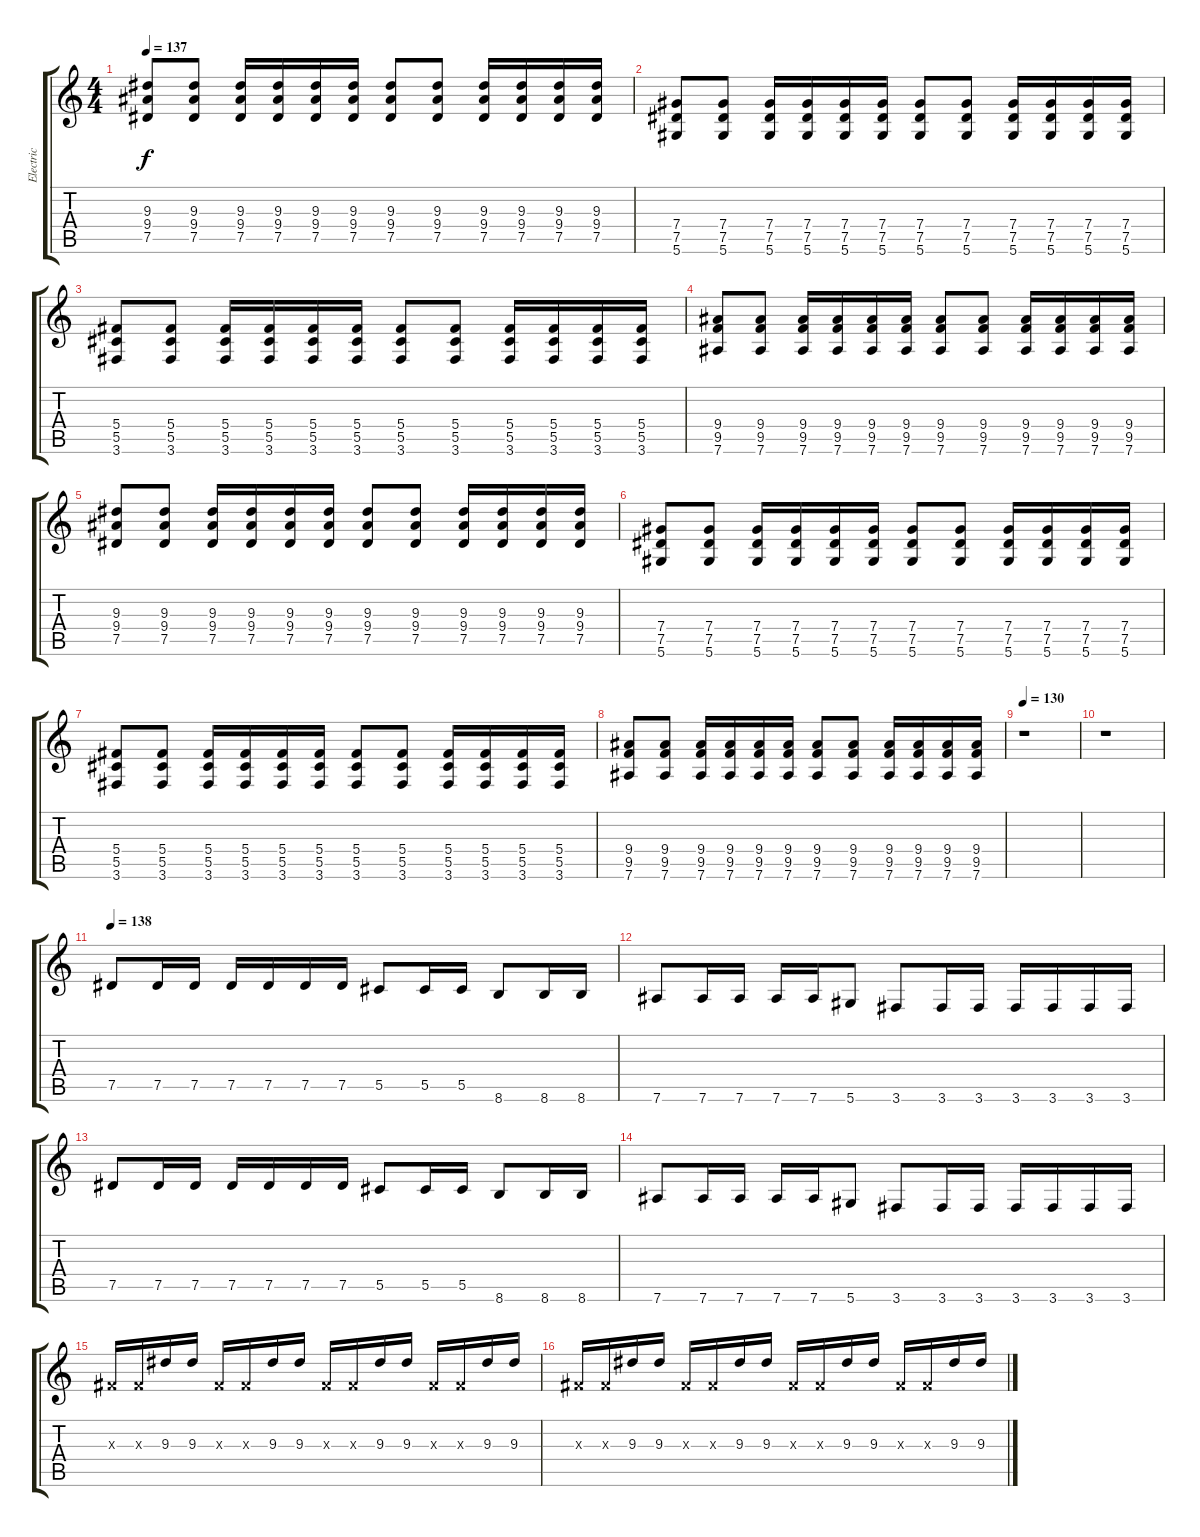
\track ("Electric" "Electric") {instrument distortionguitar}
\staff {score tabs}
\tuning (Eb4 Bb3 Gb3 Db3 Ab2 Eb2) {hide}
\ts (4 4)
\tempo 137
\clef g2
\ks c
(9.3 9.4 7.5).8{dy f} (9.3 9.4 7.5).8 (9.3 9.4 7.5).16 (9.3 9.4 7.5).16 (9.3 9.4 7.5).16 (9.3 9.4 7.5).16 (9.3 9.4 7.5).8 (9.3 9.4 7.5).8 (9.3 9.4 7.5).16 (9.3 9.4 7.5).16 (9.3 9.4 7.5).16 (9.3 9.4 7.5).16 |
(7.4 7.5 5.6).8 (7.4 7.5 5.6).8 (7.4 7.5 5.6).16 (7.4 7.5 5.6).16 (7.4 7.5 5.6).16 (7.4 7.5 5.6).16 (7.4 7.5 5.6).8 (7.4 7.5 5.6).8 (7.4 7.5 5.6).16 (7.4 7.5 5.6).16 (7.4 7.5 5.6).16 (7.4 7.5 5.6).16 |
(5.4 5.5 3.6).8 (5.4 5.5 3.6).8 (5.4 5.5 3.6).16 (5.4 5.5 3.6).16 (5.4 5.5 3.6).16 (5.4 5.5 3.6).16 (5.4 5.5 3.6).8 (5.4 5.5 3.6).8 (5.4 5.5 3.6).16 (5.4 5.5 3.6).16 (5.4 5.5 3.6).16 (5.4 5.5 3.6).16 |
(9.4 9.5 7.6).8 (9.4 9.5 7.6).8 (9.4 9.5 7.6).16 (9.4 9.5 7.6).16 (9.4 9.5 7.6).16 (9.4 9.5 7.6).16 (9.4 9.5 7.6).8 (9.4 9.5 7.6).8 (9.4 9.5 7.6).16 (9.4 9.5 7.6).16 (9.4 9.5 7.6).16 (9.4 9.5 7.6).16 |
(9.3 9.4 7.5).8 (9.3 9.4 7.5).8 (9.3 9.4 7.5).16 (9.3 9.4 7.5).16 (9.3 9.4 7.5).16 (9.3 9.4 7.5).16 (9.3 9.4 7.5).8 (9.3 9.4 7.5).8 (9.3 9.4 7.5).16 (9.3 9.4 7.5).16 (9.3 9.4 7.5).16 (9.3 9.4 7.5).16 |
(7.4 7.5 5.6).8 (7.4 7.5 5.6).8 (7.4 7.5 5.6).16 (7.4 7.5 5.6).16 (7.4 7.5 5.6).16 (7.4 7.5 5.6).16 (7.4 7.5 5.6).8 (7.4 7.5 5.6).8 (7.4 7.5 5.6).16 (7.4 7.5 5.6).16 (7.4 7.5 5.6).16 (7.4 7.5 5.6).16 |
(5.4 5.5 3.6).8 (5.4 5.5 3.6).8 (5.4 5.5 3.6).16 (5.4 5.5 3.6).16 (5.4 5.5 3.6).16 (5.4 5.5 3.6).16 (5.4 5.5 3.6).8 (5.4 5.5 3.6).8 (5.4 5.5 3.6).16 (5.4 5.5 3.6).16 (5.4 5.5 3.6).16 (5.4 5.5 3.6).16 |
(9.4 9.5 7.6).8 (9.4 9.5 7.6).8 (9.4 9.5 7.6).16 (9.4 9.5 7.6).16 (9.4 9.5 7.6).16 (9.4 9.5 7.6).16 (9.4 9.5 7.6).8 (9.4 9.5 7.6).8 (9.4 9.5 7.6).16 (9.4 9.5 7.6).16 (9.4 9.5 7.6).16 (9.4 9.5 7.6).16 |
\tempo 130
r.1 |
r.1 |
\tempo 138
7.5.8{volume 16} 7.5.16 7.5.16 7.5.16 7.5.16 7.5.16 7.5.16 5.5.8 5.5.16 5.5.16 8.6.8 8.6.16 8.6.16 |
7.6.8 7.6.16 7.6.16 7.6.16 7.6.16 5.6.8 3.6.8 3.6.16 3.6.16 3.6.16 3.6.16 3.6.16 3.6.16 |
7.5.8 7.5.16 7.5.16 7.5.16 7.5.16 7.5.16 7.5.16 5.5.8 5.5.16 5.5.16 8.6.8 8.6.16 8.6.16 |
7.6.8 7.6.16 7.6.16 7.6.16 7.6.16 5.6.8 3.6.8 3.6.16 3.6.16 3.6.16 3.6.16 3.6.16 3.6.16 |
0.3{x}.16 0.3{x}.16 9.3.16 9.3.16 0.3{x}.16 0.3{x}.16 9.3.16 9.3.16 0.3{x}.16 0.3{x}.16 9.3.16 9.3.16 0.3{x}.16 0.3{x}.16 9.3.16 9.3.16 |
0.3{x}.16 0.3{x}.16 9.3.16 9.3.16 0.3{x}.16 0.3{x}.16 9.3.16 9.3.16 0.3{x}.16 0.3{x}.16 9.3.16 9.3.16 0.3{x}.16 0.3{x}.16 9.3.16 9.3.16
